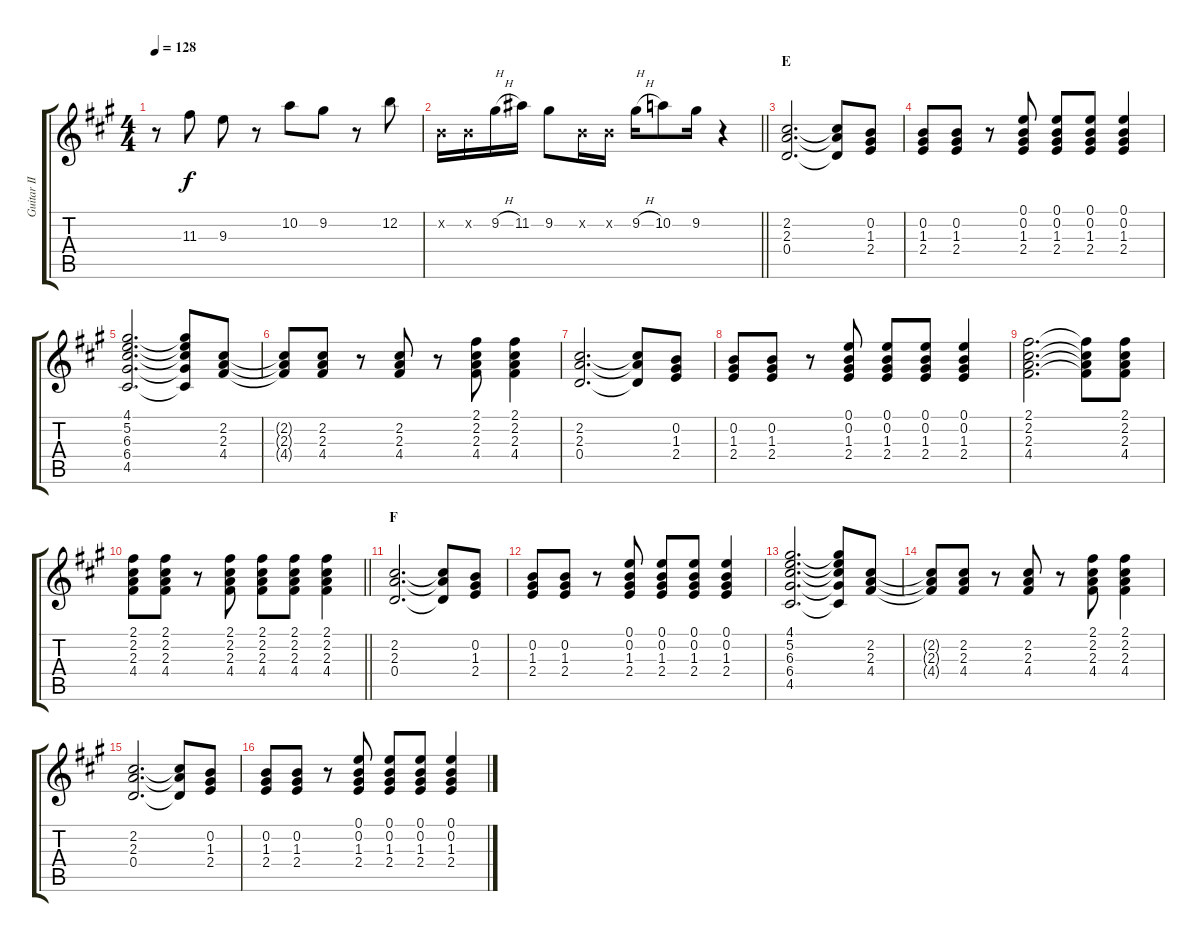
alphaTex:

\track ("Guitar II" "Guitar II") {instrument distortionguitar}
\staff {score tabs}
\tuning (E4 B3 G3 D3 A2 E2) {hide}
\ts (4 4)
\tempo 128
\clef g2
\ks a
r.8{dy f} 11.3.8 9.3.8 r.8 10.2.8 9.2.8 r.8 12.2.8 |
\barLineRight lightlight
0.2{x}.16 0.2{x}.16 9.2{h}.16{txt "H"} 11.2.16 9.2.8 0.2{x}.16 0.2{x}.16 9.2{h}.16{txt "H"} 10.2.8 9.2.16 r.4 |
\section ("" "E")
(2.2 2.3 0.4).2{d} (2.2{t} 2.3{t} 0.4{t}).8 (0.2 1.3 2.4).8 |
(0.2 1.3 2.4).8 (0.2 1.3 2.4).8 r.8 (0.1 0.2 1.3 2.4).8 (0.1 0.2 1.3 2.4).8 (0.1 0.2 1.3 2.4).8 (0.1 0.2 1.3 2.4).4 |
(4.1 5.2 6.3 6.4 4.5).2{d} (4.1{t} 5.2{t} 6.3{t} 6.4{t} 4.5{t}).8 (2.2 2.3 4.4).8 |
(2.2{t} 2.3{t} 4.4{t}).8 (2.2 2.3 4.4).8 r.8 (2.2 2.3 4.4).8 r.8 (2.1 2.2 2.3 4.4).8 (2.1 2.2 2.3 4.4).4 |
(2.2 2.3 0.4).2{d} (2.2{t} 2.3{t} 0.4{t}).8 (0.2 1.3 2.4).8 |
(0.2 1.3 2.4).8 (0.2 1.3 2.4).8 r.8 (0.1 0.2 1.3 2.4).8 (0.1 0.2 1.3 2.4).8 (0.1 0.2 1.3 2.4).8 (0.1 0.2 1.3 2.4).4 |
(2.1 2.2 2.3 4.4).2{d} (2.1{t} 2.2{t} 2.3{t} 4.4{t}).8 (2.1 2.2 2.3 4.4).8 |
\barLineRight lightlight
(2.1 2.2 2.3 4.4).8 (2.1 2.2 2.3 4.4).8 r.8 (2.1 2.2 2.3 4.4).8 (2.1 2.2 2.3 4.4).8 (2.1 2.2 2.3 4.4).8 (2.1 2.2 2.3 4.4).4 |
\section ("" "F")
(2.2 2.3 0.4).2{d} (2.2{t} 2.3{t} 0.4{t}).8 (0.2 1.3 2.4).8 |
(0.2 1.3 2.4).8 (0.2 1.3 2.4).8 r.8 (0.1 0.2 1.3 2.4).8 (0.1 0.2 1.3 2.4).8 (0.1 0.2 1.3 2.4).8 (0.1 0.2 1.3 2.4).4 |
(4.1 5.2 6.3 6.4 4.5).2{d} (4.1{t} 5.2{t} 6.3{t} 6.4{t} 4.5{t}).8 (2.2 2.3 4.4).8 |
(2.2{t} 2.3{t} 4.4{t}).8 (2.2 2.3 4.4).8 r.8 (2.2 2.3 4.4).8 r.8 (2.1 2.2 2.3 4.4).8 (2.1 2.2 2.3 4.4).4 |
(2.2 2.3 0.4).2{d} (2.2{t} 2.3{t} 0.4{t}).8 (0.2 1.3 2.4).8 |
(0.2 1.3 2.4).8 (0.2 1.3 2.4).8 r.8 (0.1 0.2 1.3 2.4).8 (0.1 0.2 1.3 2.4).8 (0.1 0.2 1.3 2.4).8 (0.1 0.2 1.3 2.4).4
